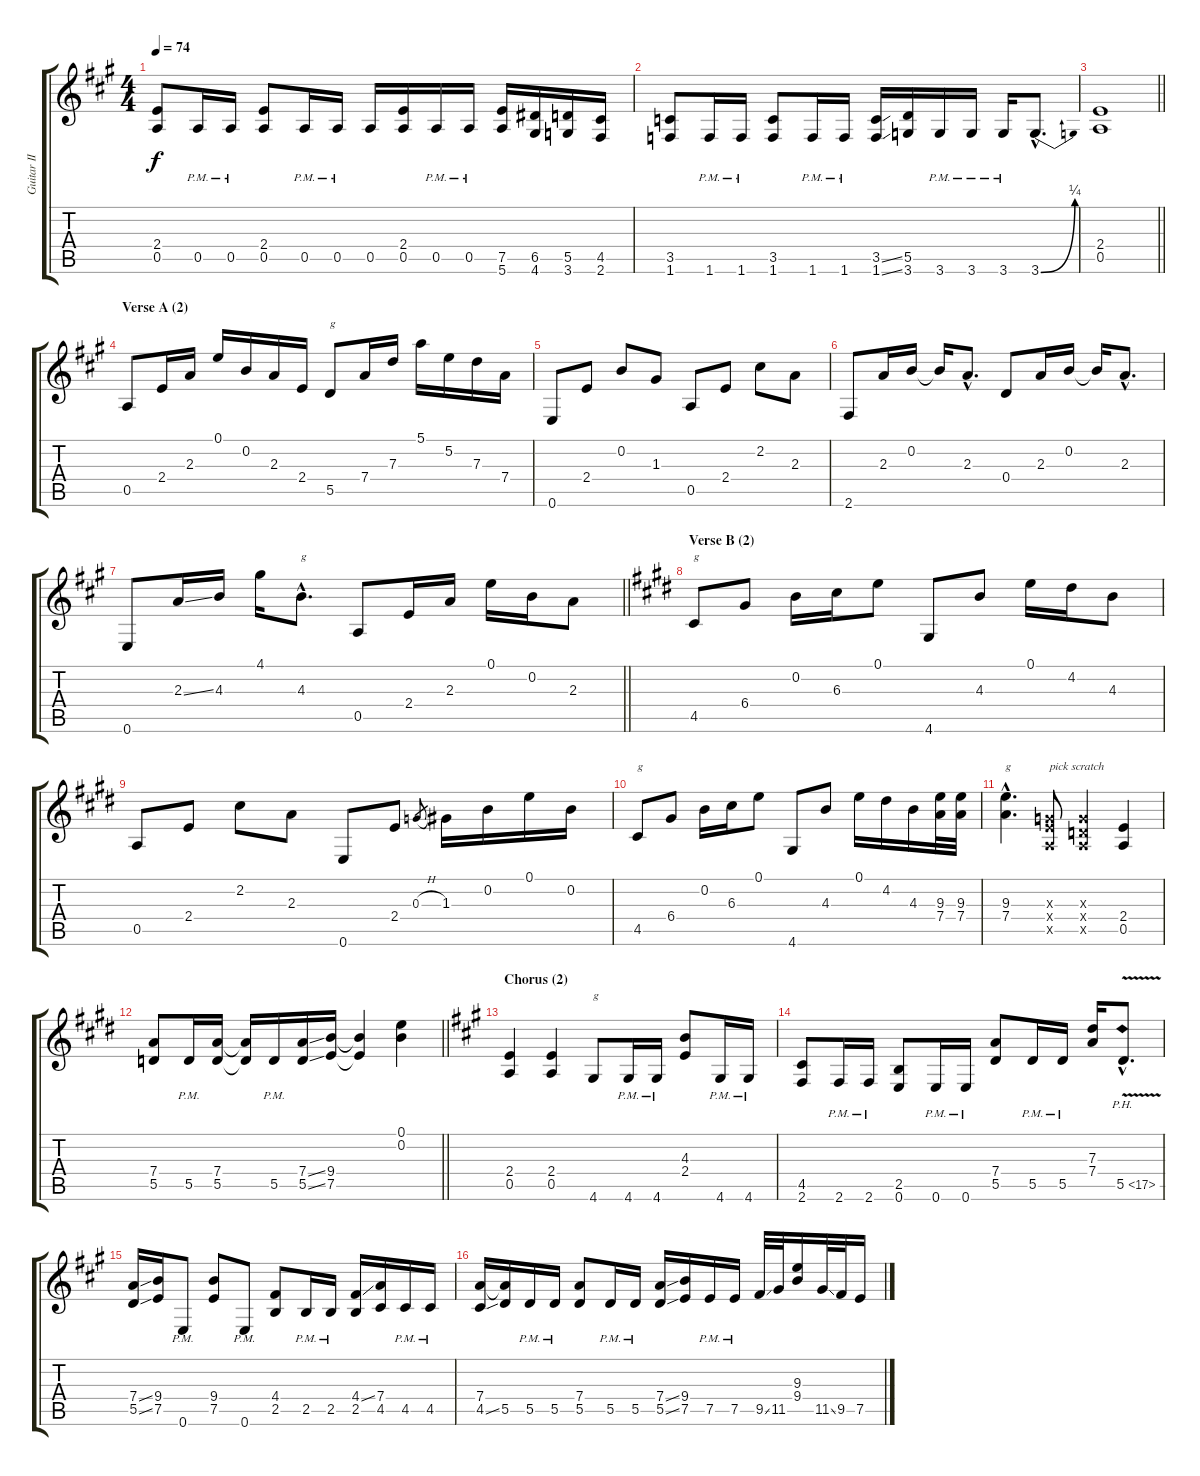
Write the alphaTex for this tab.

\track ("Guitar II" "Guitar II") {instrument distortionguitar}
\staff {score tabs}
\tuning (E4 B3 G3 D3 A2 E2) {hide}
\ts (4 4)
\tempo 74
\clef g2
\ks a
(2.4 0.5).8{dy f} 0.5{pm}.16 0.5{pm}.16 (2.4 0.5).8 0.5{pm}.16 0.5{pm}.16 0.5.16 (2.4 0.5).16 0.5{pm}.16 0.5{pm}.16 (7.5 5.6).16 (6.5 4.6).16 (5.5 3.6).16 (4.5 2.6).16 |
(3.5 1.6).8 1.6{pm}.16 1.6{pm}.16 (3.5 1.6).8 1.6{pm}.16 1.6{pm}.16 (3.5{ss} 1.6{ss}).16 (5.5 3.6).16 3.6{pm}.16 3.6{pm}.16 3.6{pm}.16 3.6{be (bend 0 0 60 1) hac}.8{d} |
\barLineRight lightlight
(2.4 0.5).1 |
\section ("" "Verse A (2)")
\ks f#minor
0.5.8 2.4.16 2.3.16 0.1.16 0.2.16 2.3.16 2.4.16 5.5.8{txt "g"} 7.4.16 7.3.16 5.1.16 5.2.16 7.3.16 7.4.16 |
0.6.8 2.4.8 0.2.8 1.3.8 0.5.8 2.4.8 2.2.8 2.3.8 |
2.6.8 2.3.16 0.2.16 0.2{t}.16 2.3{hac}.8{d} 0.4.8 2.3.16 0.2.16 0.2{t}.16 2.3{hac}.8{d} |
\barLineRight lightlight
0.6.8 2.3{ss}.16 4.3.16 4.1.16 4.3{hac}.8{d txt "g"} 0.5.8 2.4.16 2.3.16 0.1.16 0.2.16 2.3.8 |
\section ("" "Verse B (2)")
\ks c#minor
4.5.8{txt "g"} 6.4.8 0.2.16 6.3.16 0.1.8 4.6.8 4.3.8 0.1.16 4.2.16 4.3.8 |
0.5.8 2.4.8 2.2.8 2.3.8 0.6.8 2.4.8 0.3{h}.8{gr} 1.3.16 0.2.16 0.1.16 0.2.16 |
4.5.8{txt "g"} 6.4.8 0.2.16 6.3.16 0.1.8 4.6.8 4.3.8 0.1.16 4.2.16 4.3.16 (9.3 7.4).32 (9.3 7.4).32 |
(9.3{hac} 7.4{hac}).4{d txt "g"} (0.3{x} 2.4{x} 0.5{x}).8{txt "pick scratch"} (0.3{x} 0.4{x} 0.5{x}).4 (2.4 0.5).4 |
\barLineRight lightlight
(7.4 5.5).8 5.5{pm}.16 (7.4 5.5).16 (7.4{t} 5.5{t}).16 5.5{pm}.16 (7.4{ss} 5.5{ss}).16 (9.4 7.5).16 (9.4{t} 7.5{t}).4 (0.1 0.2).4 |
\section ("" "Chorus (2)")
\ks a
(2.4 0.5).4 (2.4 0.5).4 4.6.8{txt "g"} 4.6{pm}.16 4.6{pm}.16 (4.3 2.4).8 4.6{pm}.16 4.6{pm}.16 |
(4.5 2.6).8 2.6{pm}.16 2.6{pm}.16 (2.5 0.6).8 0.6{pm}.16 0.6{pm}.16 (7.4 5.5).8 5.5{pm}.16 5.5{pm}.16 (7.3 7.4).16 5.5{ph 12 v hac}.8{d} |
(7.4{ss} 5.5{ss}).16 (9.4 7.5).16 0.6{pm}.8 (9.4 7.5).8 0.6{pm}.8 (4.4 2.5).8 2.5{pm}.16 2.5{pm}.16 (4.4{ss} 2.5).16 (7.4 4.5).16 4.5{pm}.16 4.5{pm}.16 |
(7.4 4.5{ss}).16 (7.4{t} 5.5).16 5.5{pm}.16 5.5{pm}.16 (7.4 5.5).8 5.5{pm}.16 5.5{pm}.16 (7.4{ss} 5.5{ss}).16 (9.4 7.5).16 7.5{pm}.16 7.5{pm}.16 9.5{ss}.32 11.5.32 (9.3 9.4).16 11.5{ss}.32 9.5.32 7.5.16
